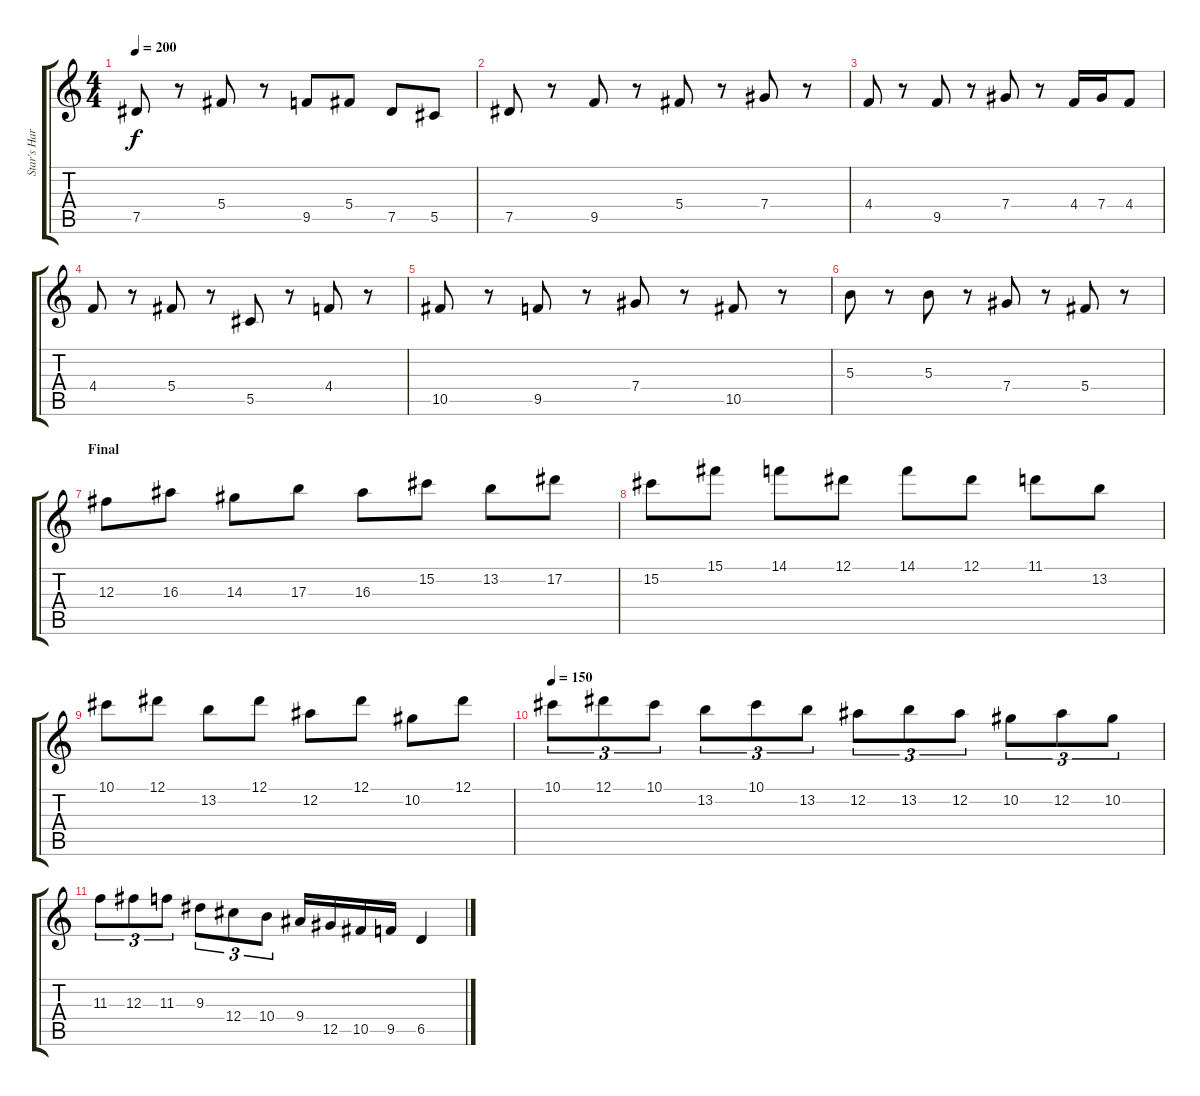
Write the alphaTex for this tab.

\track ("Star's Harm. and Extras" "Star's Har") {instrument overdrivenguitar}
\staff {score tabs}
\tuning (Eb4 Bb3 Gb3 Db3 Ab2 Eb2) {hide}
\ts (4 4)
\tempo 200
\clef g2
\ks c
7.5.8{dy f} r.8 5.4.8 r.8 9.5.8 5.4.8 7.5.8 5.5.8 |
7.5.8 r.8 9.5.8 r.8 5.4.8 r.8 7.4.8 r.8 |
4.4.8 r.8 9.5.8 r.8 7.4.8 r.8 4.4.16 7.4.16 4.4.8 |
4.4.8 r.8 5.4.8 r.8 5.5.8 r.8 4.4.8 r.8 |
10.5.8 r.8 9.5.8 r.8 7.4.8 r.8 10.5.8 r.8 |
5.3.8 r.8 5.3.8 r.8 7.4.8 r.8 5.4.8 r.8 |
\section ("" "Final")
12.3.8{instrument overdrivenguitar} 16.3.8 14.3.8 17.3.8 16.3.8 15.2.8 13.2.8 17.2.8 |
15.2.8 15.1.8 14.1.8 12.1.8 14.1.8 12.1.8 11.1.8 13.2.8 |
10.1.8 12.1.8 13.2.8 12.1.8 12.2.8 12.1.8 10.2.8 12.1.8 |
\tempo 150
10.1.8{tu (3 2)} 12.1.8{tu (3 2)} 10.1.8{tu (3 2)} 13.2.8{tu (3 2)} 10.1.8{tu (3 2)} 13.2.8{tu (3 2)} 12.2.8{tu (3 2)} 13.2.8{tu (3 2)} 12.2.8{tu (3 2)} 10.2.8{tu (3 2)} 12.2.8{tu (3 2)} 10.2.8{tu (3 2)} |
11.3.8{tu (3 2)} 12.3.8{tu (3 2)} 11.3.8{tu (3 2)} 9.3.8{tu (3 2)} 12.4.8{tu (3 2)} 10.4.8{tu (3 2)} 9.4.16 12.5.16 10.5.16 9.5.16 6.5.4
